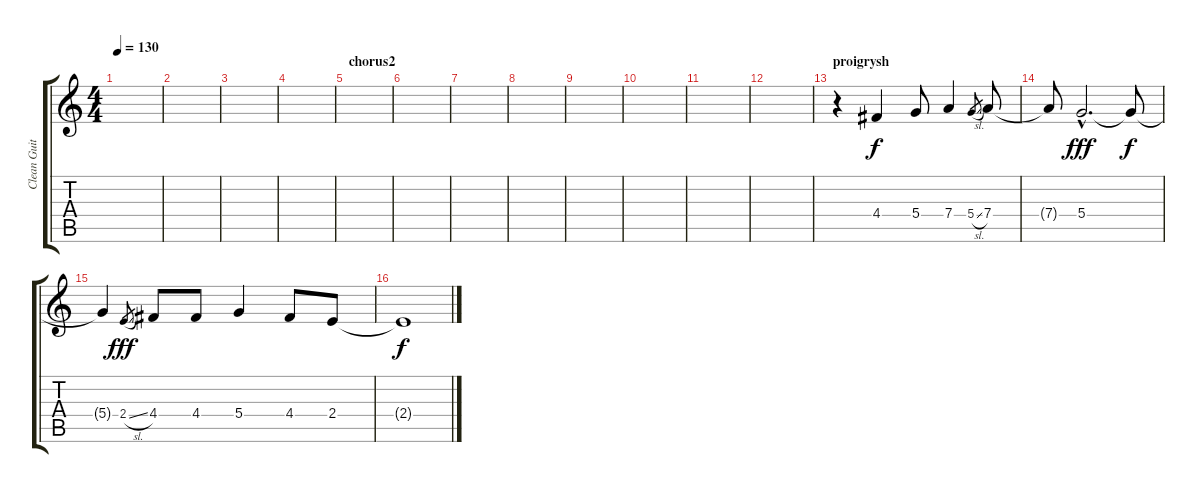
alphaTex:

\track ("Clean Guitar" "Clean Guit") {instrument electricguitarclean}
\staff {score tabs}
\tuning (E4 B3 G3 D3 A2 E2) {hide}
\ts (4 4)
\tempo 130
\clef g2
\ks c
|
|
|
|
\section ("" "chorus2")
|
|
|
|
|
|
|
|
\section ("" "proigrysh")
r.4 4.4.4 5.4.8 7.4.4 5.4{sl}.8{gr} 7.4.8 |
7.4{t}.8{dy f} 5.4{hac}.2{d dy fff} 5.4{t}.8{dy f} |
5.4{t}.4 2.4{sl}.8{gr dy fff} 4.4.8 4.4.8 5.4.4 4.4.8 2.4.8 |
2.4{t}.1{dy f}
